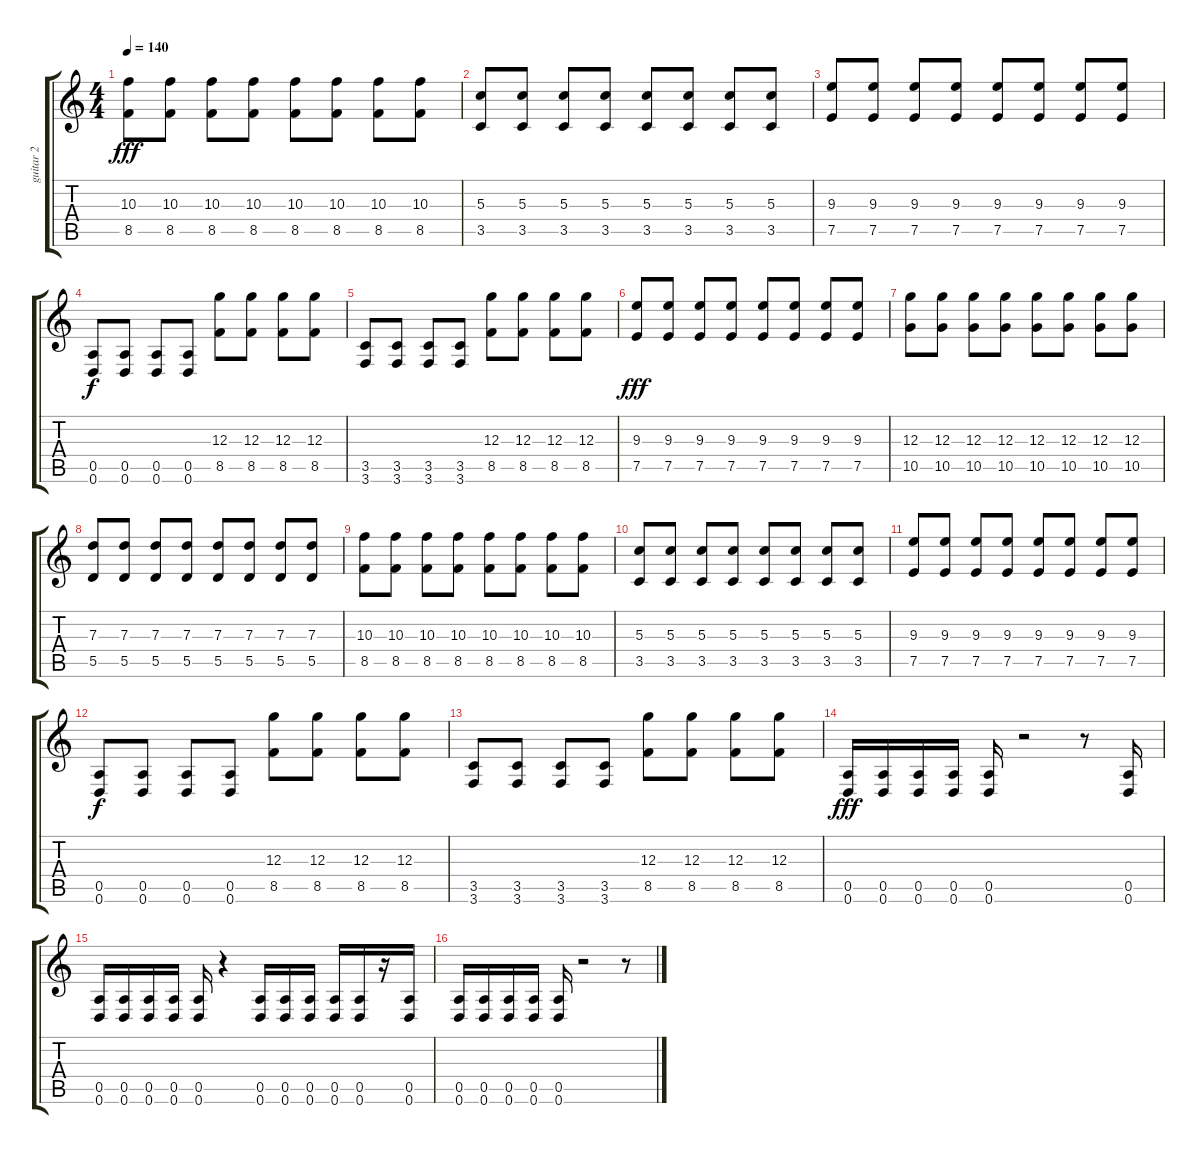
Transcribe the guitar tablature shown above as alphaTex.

\track ("guitar 2" "guitar 2") {instrument distortionguitar}
\staff {score tabs}
\tuning (E4 B3 G3 D3 A2 D2) {hide}
\ts (4 4)
\tempo 140
\clef g2
\ks c
(10.3 8.5).8{dy fff} (10.3 8.5).8 (10.3 8.5).8 (10.3 8.5).8 (10.3 8.5).8 (10.3 8.5).8 (10.3 8.5).8 (10.3 8.5).8 |
(5.3 3.5).8 (5.3 3.5).8 (5.3 3.5).8 (5.3 3.5).8 (5.3 3.5).8 (5.3 3.5).8 (5.3 3.5).8 (5.3 3.5).8 |
(9.3 7.5).8 (9.3 7.5).8 (9.3 7.5).8 (9.3 7.5).8 (9.3 7.5).8 (9.3 7.5).8 (9.3 7.5).8 (9.3 7.5).8 |
(0.5 0.6).8{dy f} (0.5 0.6).8 (0.5 0.6).8 (0.5 0.6).8 (12.3 8.5).8 (12.3 8.5).8 (12.3 8.5).8 (12.3 8.5).8 |
(3.5 3.6).8 (3.5 3.6).8 (3.5 3.6).8 (3.5 3.6).8 (12.3 8.5).8 (12.3 8.5).8 (12.3 8.5).8 (12.3 8.5).8 |
(9.3 7.5).8{dy fff} (9.3 7.5).8 (9.3 7.5).8 (9.3 7.5).8 (9.3 7.5).8 (9.3 7.5).8 (9.3 7.5).8 (9.3 7.5).8 |
(12.3 10.5).8 (12.3 10.5).8 (12.3 10.5).8 (12.3 10.5).8 (12.3 10.5).8 (12.3 10.5).8 (12.3 10.5).8 (12.3 10.5).8 |
(7.3 5.5).8 (7.3 5.5).8 (7.3 5.5).8 (7.3 5.5).8 (7.3 5.5).8 (7.3 5.5).8 (7.3 5.5).8 (7.3 5.5).8 |
(10.3 8.5).8 (10.3 8.5).8 (10.3 8.5).8 (10.3 8.5).8 (10.3 8.5).8 (10.3 8.5).8 (10.3 8.5).8 (10.3 8.5).8 |
(5.3 3.5).8 (5.3 3.5).8 (5.3 3.5).8 (5.3 3.5).8 (5.3 3.5).8 (5.3 3.5).8 (5.3 3.5).8 (5.3 3.5).8 |
(9.3 7.5).8 (9.3 7.5).8 (9.3 7.5).8 (9.3 7.5).8 (9.3 7.5).8 (9.3 7.5).8 (9.3 7.5).8 (9.3 7.5).8 |
(0.5 0.6).8{dy f} (0.5 0.6).8 (0.5 0.6).8 (0.5 0.6).8 (12.3 8.5).8 (12.3 8.5).8 (12.3 8.5).8 (12.3 8.5).8 |
(3.5 3.6).8 (3.5 3.6).8 (3.5 3.6).8 (3.5 3.6).8 (12.3 8.5).8 (12.3 8.5).8 (12.3 8.5).8 (12.3 8.5).8 |
(0.5 0.6).16{dy fff} (0.5 0.6).16 (0.5 0.6).16 (0.5 0.6).16 (0.5 0.6).16 r.2 r.8 (0.5 0.6).16 |
(0.5 0.6).16 (0.5 0.6).16 (0.5 0.6).16 (0.5 0.6).16 (0.5 0.6).16 r.4 (0.5 0.6).16 (0.5 0.6).16 (0.5 0.6).16 (0.5 0.6).16 (0.5 0.6).16 r.16 (0.5 0.6).16 |
(0.5 0.6).16 (0.5 0.6).16 (0.5 0.6).16 (0.5 0.6).16 (0.5 0.6).16 r.2 r.8
